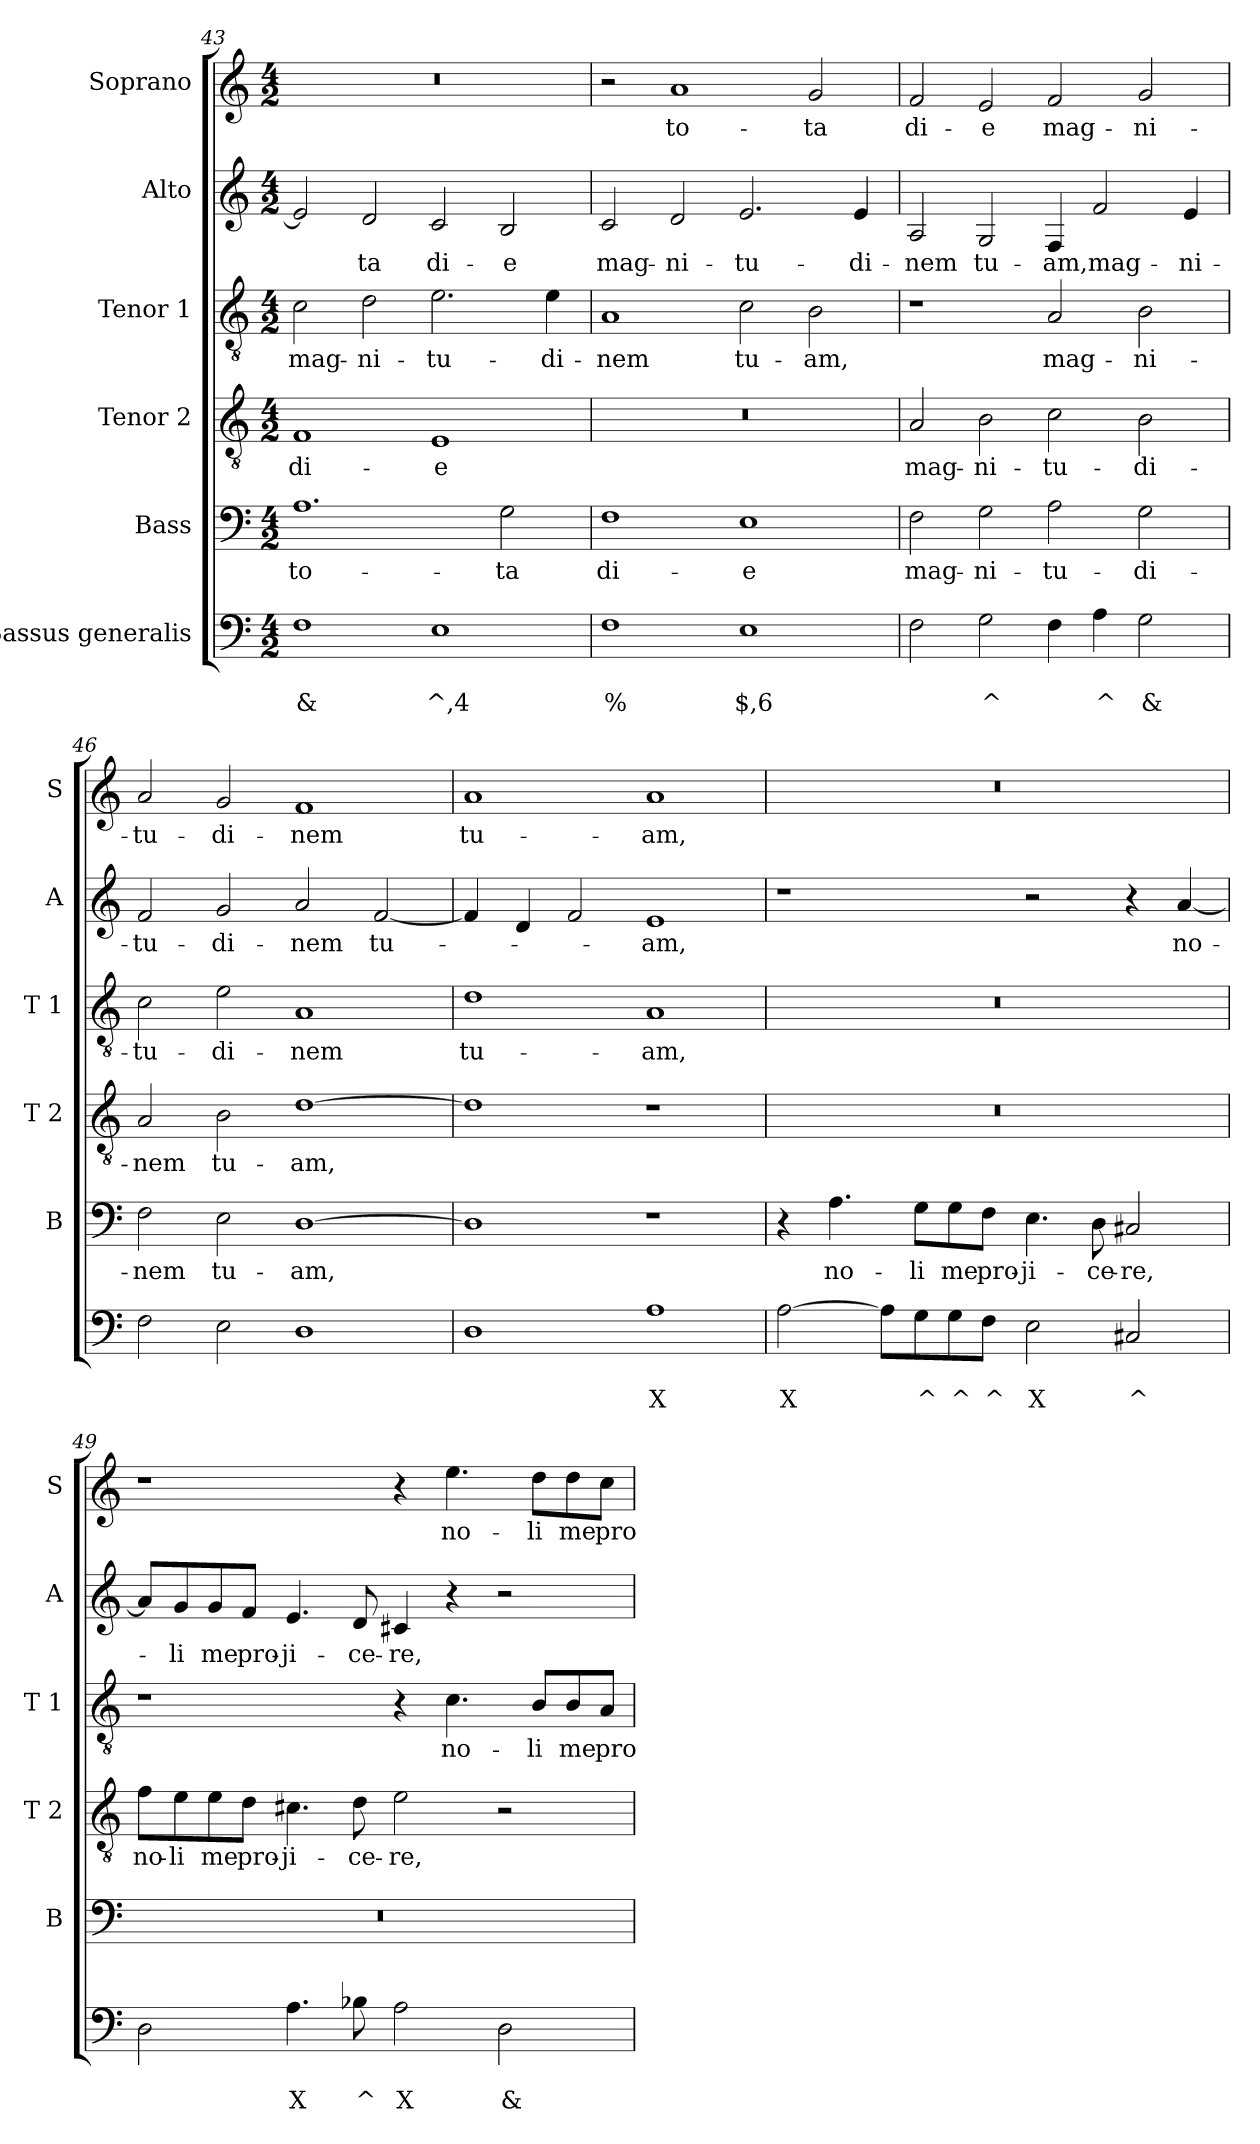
**kern	**text	**text	**kern	**text	**kern	**text	**kern	**text	**kern	**text	**kern	**text
*part6	*part6	*part6	*part5	*part5	*part4	*part4	*part3	*part3	*part2	*part2	*part1	*part1
*staff6	*staff6	*staff6	*staff5	*staff5	*staff4	*staff4	*staff3	*staff3	*staff2	*staff2	*staff1	*staff1
*I"Bassus generalis	*	*	*I"Bass	*	*I"Tenor 2	*	*I"Tenor 1	*	*I"Alto	*	*I"Soprano	*
*	*	*	*I'B	*	*I'T 2	*	*I'T 1	*	*I'A	*	*I'S	*
*clefF4	*	*	*clefF4	*	*clefGv2	*	*clefGv2	*	*clefG2	*	*clefG2	*
*k[]	*	*	*k[]	*	*k[]	*	*k[]	*	*k[]	*	*k[]	*
*C:	*	*	*C:	*	*C:	*	*C:	*	*C:	*	*C:	*
*M4/2	*	*	*M4/2	*	*M4/2	*	*M4/2	*	*M4/2	*	*M4/2	*
=43	=43	=43	=43	=43	=43	=43	=43	=43	=43	=43	=43	=43
*^	*	*	*	*	*	*	*	*	*	*	*	*
!	!	!	!LO:LY:b	!	!LO:LY:b	!	!LO:LY:b	!	!LO:LY:b	!	!	!	!
1F	2ryy	.	&	1.A	to-	1F	di-	2c\	mag-	2e/]	.	0r	.
!	!	!	!LO:LY:b	!	!	!	!	!	!LO:LY:b	!	!LO:LY:b	!	!
.	2ryy	.	^	.	.	.	.	2d\	-ni-	2d/	-ta	.	.
!	!	!	!LO:LY:b	!	!	!	!LO:LY:b	!	!LO:LY:b	!	!LO:LY:b	!	!
1E	2ryy	.	^,4	.	.	1E	-e	2.e\	-tu-	2c/	di-	.	.
!	!	!	!LO:LY:b	!	!LO:LY:b	!	!	!	!	!	!LO:LY:b	!	!
.	2ryy	.	%,3	2G\	-ta	.	.	.	.	2B/	-e	.	.
!	!	!	!	!	!	!	!	!	!LO:LY:b	!	!	!	!
.	.	.	.	.	.	.	.	4e\	-di-	.	.	.	.
=44	=44	=44	=44	=44	=44	=44	=44	=44	=44	=44	=44	=44	=44
!	!	!	!LO:LY:b	!	!LO:LY:b	!	!	!	!LO:LY:b	!	!LO:LY:b	!	!
1F	2ryy	.	%	1F	di-	0r	.	1A	-nem	2c/	mag-	2r	.
!	!	!	!LO:LY:b	!	!	!	!	!	!	!	!LO:LY:b	!	!LO:LY:b
.	2ryy	.	^	.	.	.	.	.	.	2d/	-ni-	1a	to-
!	!	!	!LO:LY:b	!	!LO:LY:b	!	!	!	!LO:LY:b	!	!LO:LY:b	!	!
1E	2ryy	.	$,6	1E	-e	.	.	2c\	tu-	2.e/	-tu-	.	.
!	!	!	!LO:LY:b	!	!	!	!	!	!LO:LY:b	!	!	!	!LO:LY:b
.	2ryy	.	#,5	.	.	.	.	2B\	-am,	.	.	2g/	-ta
!	!	!	!	!	!	!	!	!	!	!	!LO:LY:b	!	!
.	.	.	.	.	.	.	.	.	.	4e/	-di-	.	.
=45	=45	=45	=45	=45	=45	=45	=45	=45	=45	=45	=45	=45	=45
!	!	!	!	!	!LO:LY:b	!	!LO:LY:b	!	!	!	!LO:LY:b	!	!LO:LY:b
2F\	2ryy	.	.	2F\	mag-	2A/	-mag-	1r	.	2A/	-nem	2f/	di-
!	!	!	!LO:LY:b	!	!LO:LY:b	!	!LO:LY:b	!	!	!	!LO:LY:b	!	!LO:LY:b
2G\	2ryy	.	^	2G\	-ni-	2B\	-ni-	.	.	2G/	tu-	2e/	-e
!	!	!	!	!	!LO:LY:b	!	!LO:LY:b	!	!LO:LY:b	!	!LO:LY:b	!	!LO:LY:b
4F\	4ryy	.	.	2A\	-tu-	2c\	-tu-	2A/	mag-	4F/	-am,	2f/	mag-
!	!	!	!LO:LY:b	!	!	!	!	!	!	!	!LO:LY:b	!	!
4A\	4ryy	.	^	.	.	.	.	.	.	2f/	mag-	.	.
!	!	!	!LO:LY:b	!	!LO:LY:b	!	!LO:LY:b	!	!LO:LY:b	!	!	!	!LO:LY:b
2G\	4ryy	.	&	2G\	-di-	2B\	-di-	2B\	-ni-	.	.	2g/	-ni-
!	!	!	!LO:LY:b	!	!	!	!	!	!	!	!LO:LY:b	!	!
.	4ryy	.	^	.	.	.	.	.	.	4e/	-ni-	.	.
=46	=46	=46	=46	=46	=46	=46	=46	=46	=46	=46	=46	=46	=46
!	!	!	!	!	!LO:LY:b	!	!LO:LY:b	!	!LO:LY:b	!	!LO:LY:b	!	!LO:LY:b
*v	*v	*	*	*	*	*	*	*	*	*	*	*	*
2F\	.	.	2F\	-nem	2A/	nem	2c\	-tu-	2f/	-tu-	2a/	-tu-
!	!	!	!	!LO:LY:b	!	!LO:LY:b	!	!LO:LY:b	!	!LO:LY:b	!	!LO:LY:b
2E\	.	.	2E\	tu-	2B\	-tu-	2e\	-di-	2g/	-di-	2g/	-di-
!	!	!	!	!LO:LY:b	!	!LO:LY:b	!	!LO:LY:b	!	!LO:LY:b	!	!LO:LY:b
1D	.	.	[1D	-am,	[1d	am,	1A	-nem	2a/	-nem	1f	-nem
!	!	!	!	!	!	!	!	!	!	!LO:LY:b	!	!
.	.	.	.	.	.	.	.	.	[2f/	tu-	.	.
!!LO:LB:g=z
=47	=47	=47	=47	=47	=47	=47	=47	=47	=47	=47	=47	=47
!	!	!	!	!	!	!	!	!LO:LY:b	!	!	!	!LO:LY:b
1D	.	.	1D]	.	1d]	.	1d	tu-	4f/]	.	1a	tu-
.	.	.	.	.	.	.	.	.	4d/	.	.	.
.	.	.	.	.	.	.	.	.	2f/	.	.	.
!	!	!LO:LY:b	!	!	!	!	!	!LO:LY:b	!	!LO:LY:b	!	!LO:LY:b
1A	.	X	1r	.	1r	.	1A	-am,	1e	-am,	1a	-am,
=48	=48	=48	=48	=48	=48	=48	=48	=48	=48	=48	=48	=48
!	!	!LO:LY:b	!	!	!	!	!	!	!	!	!	!
[2A\	.	X	4r	.	0r	.	0r	.	1r	.	0r	.
!	!	!	!	!LO:LY:b	!	!	!	!	!	!	!	!
.	.	.	4.A\	no-	.	.	.	.	.	.	.	.
8A\L]	.	.	.	.	.	.	.	.	.	.	.	.
!	!	!LO:LY:b	!	!LO:LY:b	!	!	!	!	!	!	!	!
8G\	.	^	8G\L	-li	.	.	.	.	.	.	.	.
!	!	!LO:LY:b	!	!LO:LY:b	!	!	!	!	!	!	!	!
8G\	.	^	8G\	me	.	.	.	.	.	.	.	.
!	!	!LO:LY:b	!	!LO:LY:b	!	!	!	!	!	!	!	!
8F\J	.	^	8F\J	pro-	.	.	.	.	.	.	.	.
!	!	!LO:LY:b	!	!LO:LY:b	!	!	!	!	!	!	!	!
2E\	.	X	4.E\	-ji-	.	.	.	.	2r	.	.	.
!	!	!	!	!LO:LY:b	!	!	!	!	!	!	!	!
.	.	.	8D\	-ce-	.	.	.	.	.	.	.	.
!	!	!LO:LY:b	!	!LO:LY:b	!	!	!	!	!	!	!	!
2C#X/	.	^	2C#X/	-re,	.	.	.	.	4r	.	.	.
!	!	!	!	!	!	!	!	!	!	!LO:LY:b	!	!
.	.	.	.	.	.	.	.	.	[4a/	no-	.	.
=49	=49	=49	=49	=49	=49	=49	=49	=49	=49	=49	=49	=49
*^	*	*	*	*	*	*	*	*	*	*	*	*
!	!	!	!	!	!	!	!LO:LY:b	!	!	!	!	!	!
2D\	2ryy	.	.	0r	.	8f\L	no-	1r	.	8a/L]	.	1r	.
!	!	!	!	!	!	!	!LO:LY:b	!	!	!	!LO:LY:b	!	!
.	.	.	.	.	.	8e\	-li	.	.	8g/	-li	.	.
!	!	!	!	!	!	!	!LO:LY:b	!	!	!	!LO:LY:b	!	!
.	.	.	.	.	.	8e\	me	.	.	8g/	me	.	.
!	!	!	!	!	!	!	!LO:LY:b	!	!	!	!LO:LY:b	!	!
.	.	.	.	.	.	8d\J	pro-	.	.	8f/J	pro-	.	.
!	!	!	!LO:LY:b	!	!	!	!LO:LY:b	!	!	!	!LO:LY:b	!	!
4.A\	2ryy	.	X	.	.	4.c#X\	-ji-	.	.	4.e/	-ji-	.	.
!	!	!	!LO:LY:b	!	!	!	!LO:LY:b	!	!	!	!LO:LY:b	!	!
8B-X\	.	.	^	.	.	8d\	-ce-	.	.	8d/	-ce-	.	.
!	!	!	!LO:LY:b	!	!	!	!LO:LY:b	!	!	!	!LO:LY:b	!	!
2A\	4ryy	.	X	.	.	2e\	-re,	4r	.	4c#X/	-re,	4r	.
!	!	!	!LO:LY:b	!	!	!	!	!	!LO:LY:b	!	!	!	!LO:LY:b
.	4ryy	.	Y	.	.	.	.	4.c\	no-	4r	.	4.ee\	no-
!	!	!	!LO:LY:b	!	!	!	!	!	!	!	!	!	!
2D\	8ryy	.	&	.	.	2r	.	.	.	2r	.	.	.
!	!	!	!LO:LY:b	!	!	!	!	!	!LO:LY:b	!	!	!	!LO:LY:b
.	8ryy	.	^	.	.	.	.	8B/L	-li	.	.	8dd\L	-li
!	!	!	!LO:LY:b	!	!	!	!	!	!LO:LY:b	!	!	!	!LO:LY:b
.	8ryy	.	^	.	.	.	.	8B/	me	.	.	8dd\	me
!	!	!	!LO:LY:b	!	!	!	!	!	!LO:LY:b	!	!	!	!LO:LY:b
.	8ryy	.	%	.	.	.	.	8A/J	pro-	.	.	8cc\J	pro-
*v	*v	*	*	*	*	*	*	*	*	*	*	*	*
=	=	=	=	=	=	=	=	=	=	=	=	=
*-	*-	*-	*-	*-	*-	*-	*-	*-	*-	*-	*-	*-
